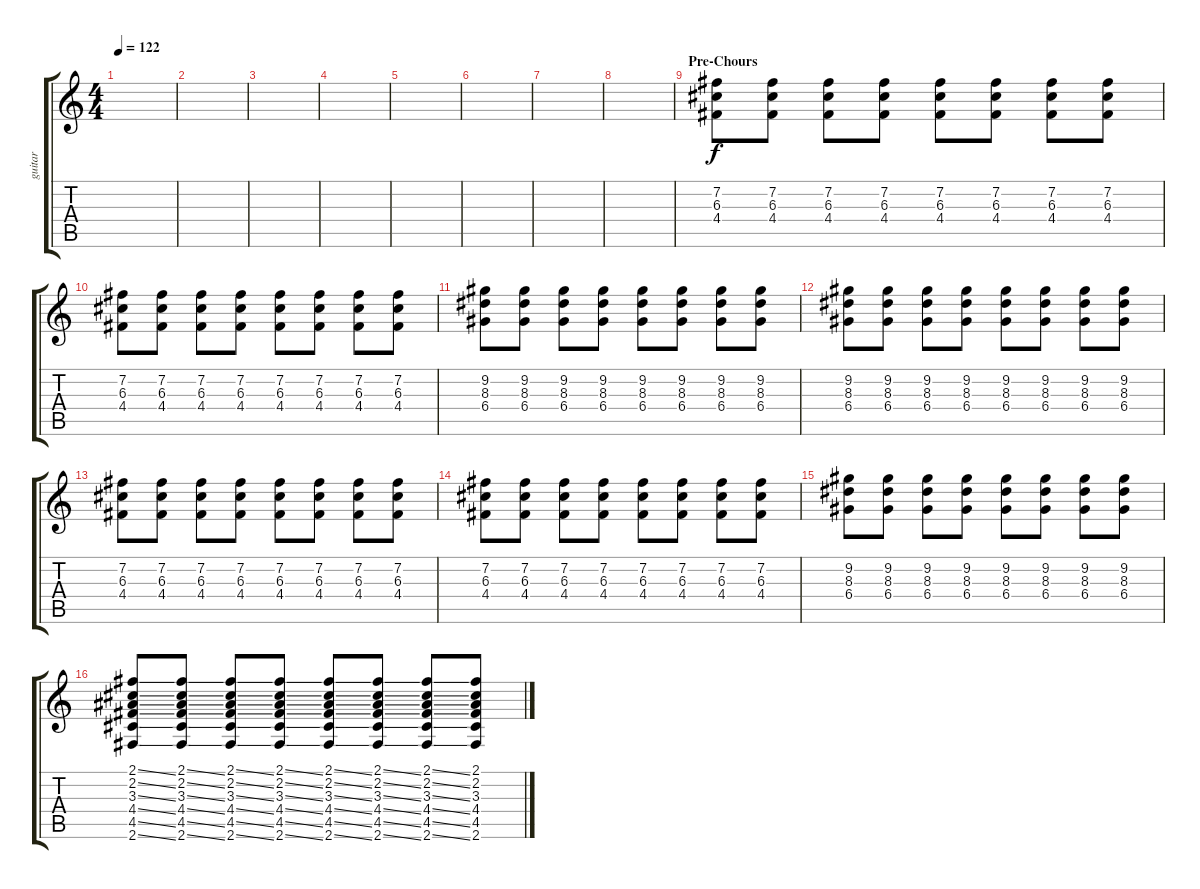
\track ("guitar" "guitar") {instrument distortionguitar}
\staff {score tabs}
\tuning (E4 B3 G3 D3 A2 E2) {hide}
\ts (4 4)
\tempo 122
\clef g2
\ks c
|
|
|
|
|
|
|
|
\section ("" "Pre-Chours")
(7.2 6.3 4.4).8{instrument distortionguitar} (7.2 6.3 4.4).8 (7.2 6.3 4.4).8 (7.2 6.3 4.4).8 (7.2 6.3 4.4).8 (7.2 6.3 4.4).8 (7.2 6.3 4.4).8 (7.2 6.3 4.4).8 |
(7.2 6.3 4.4).8 (7.2 6.3 4.4).8 (7.2 6.3 4.4).8 (7.2 6.3 4.4).8 (7.2 6.3 4.4).8 (7.2 6.3 4.4).8 (7.2 6.3 4.4).8 (7.2 6.3 4.4).8 |
(9.2 8.3 6.4).8 (9.2 8.3 6.4).8 (9.2 8.3 6.4).8 (9.2 8.3 6.4).8 (9.2 8.3 6.4).8 (9.2 8.3 6.4).8 (9.2 8.3 6.4).8 (9.2 8.3 6.4).8 |
(9.2 8.3 6.4).8 (9.2 8.3 6.4).8 (9.2 8.3 6.4).8 (9.2 8.3 6.4).8 (9.2 8.3 6.4).8 (9.2 8.3 6.4).8 (9.2 8.3 6.4).8 (9.2 8.3 6.4).8 |
(7.2 6.3 4.4).8 (7.2 6.3 4.4).8 (7.2 6.3 4.4).8 (7.2 6.3 4.4).8 (7.2 6.3 4.4).8 (7.2 6.3 4.4).8 (7.2 6.3 4.4).8 (7.2 6.3 4.4).8 |
(7.2 6.3 4.4).8 (7.2 6.3 4.4).8 (7.2 6.3 4.4).8 (7.2 6.3 4.4).8 (7.2 6.3 4.4).8 (7.2 6.3 4.4).8 (7.2 6.3 4.4).8 (7.2 6.3 4.4).8 |
(9.2 8.3 6.4).8 (9.2 8.3 6.4).8 (9.2 8.3 6.4).8 (9.2 8.3 6.4).8 (9.2 8.3 6.4).8 (9.2 8.3 6.4).8 (9.2 8.3 6.4).8 (9.2 8.3 6.4).8 |
(2.1{ss} 2.2{ss} 3.3{ss} 4.4{ss} 4.5{ss} 2.6{ss}).8{instrument guitarfretnoise} (2.1{ss} 2.2{ss} 3.3{ss} 4.4{ss} 4.5{ss} 2.6{ss}).8 (2.1{ss} 2.2{ss} 3.3{ss} 4.4{ss} 4.5{ss} 2.6{ss}).8 (2.1{ss} 2.2{ss} 3.3{ss} 4.4{ss} 4.5{ss} 2.6{ss}).8 (2.1{ss} 2.2{ss} 3.3{ss} 4.4{ss} 4.5{ss} 2.6{ss}).8 (2.1{ss} 2.2{ss} 3.3{ss} 4.4{ss} 4.5{ss} 2.6{ss}).8 (2.1{ss} 2.2{ss} 3.3{ss} 4.4{ss} 4.5{ss} 2.6{ss}).8 (2.1 2.2 3.3 4.4 4.5 2.6).8
